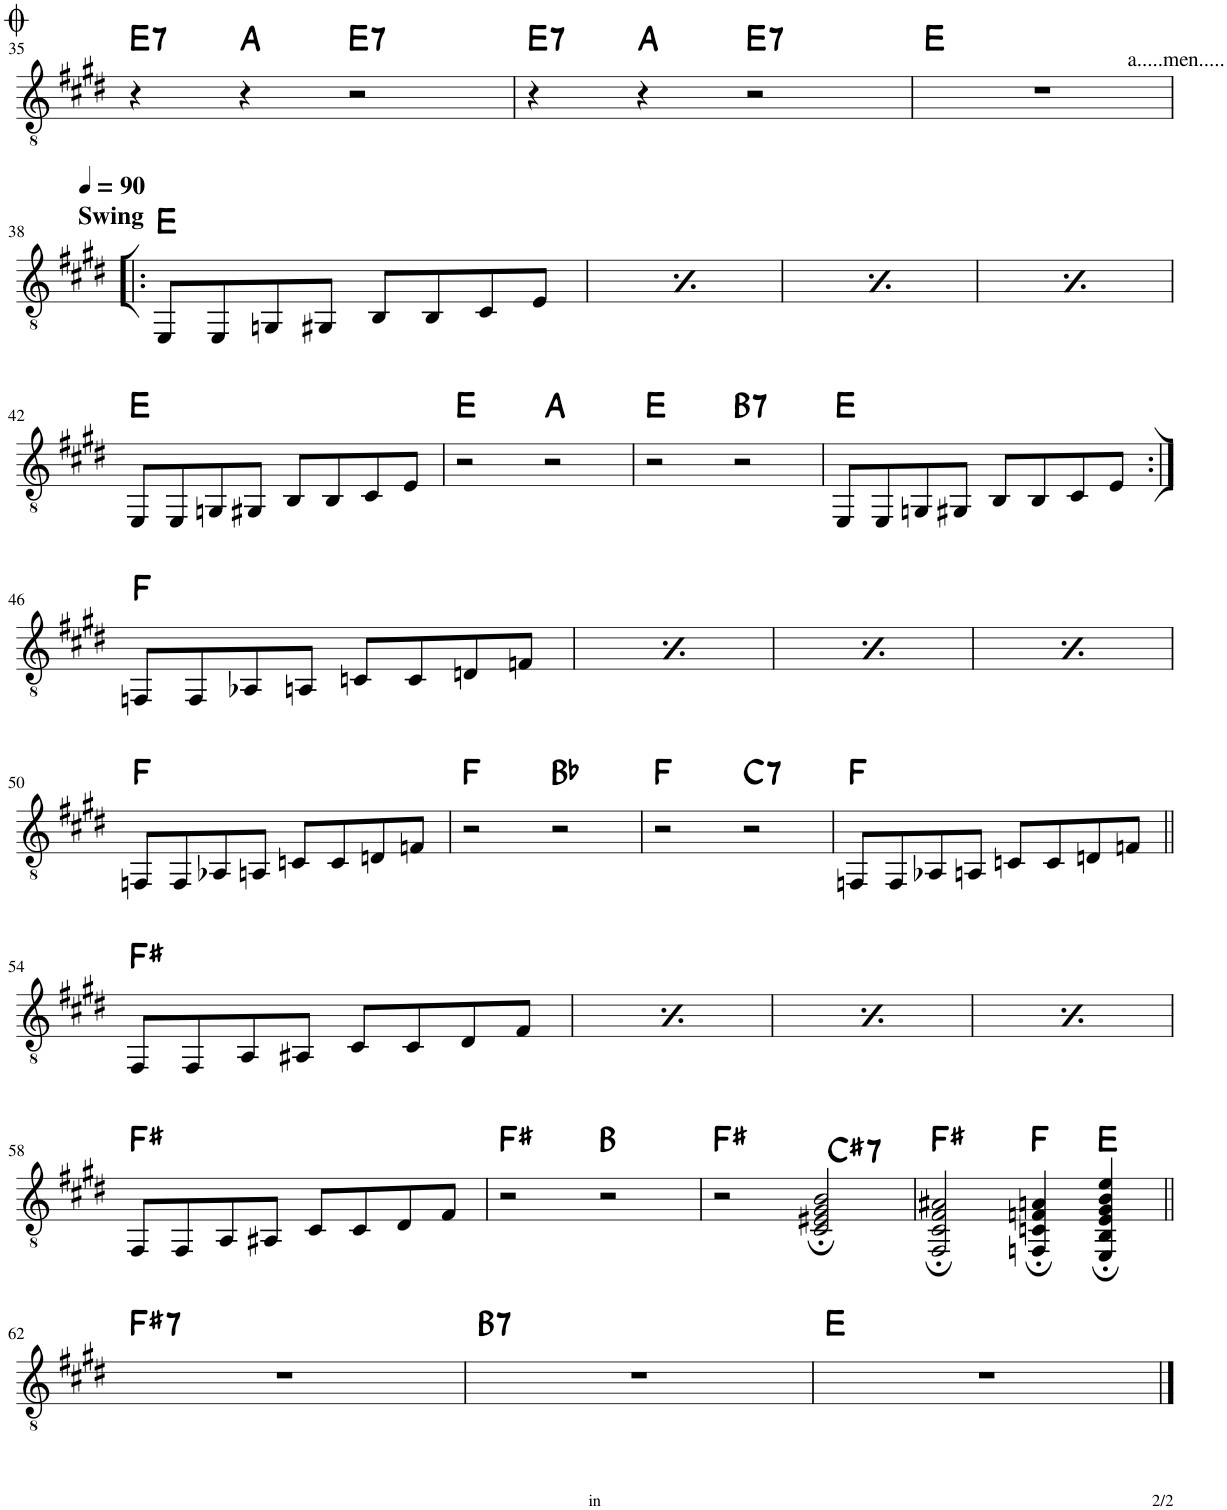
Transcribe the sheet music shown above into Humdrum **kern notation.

**kern	**harte
*part1	*part1
*staff1	*
*I"Classical Guitar	*
*I'Guit.	*
!!LO:PB:g=z
*clefGv2	*
*k[f#c#g#d#]	*
*M4/4	*
=35	=35
!	!LO:H:kt=7
4r	E:7
4r	A:maj
!	!LO:H:kt=7
2r	E:7
=36	=36
!	!LO:H:kt=7
4r	E:7
4r	A:maj
!	!LO:H:kt=7
2r	E:7
=37	=37
!LO:TX:a:t=a.....men.....	!
1r	E:maj
!!LO:LB:g=z
=38!|:	=38!|:
*MM90	*
!LO:TX:a:B:t=Swing	!
8EE/L	E:maj
8EE/	.
8GGn/	.
8GG#X/J	.
8BB/L	.
8BB/	.
8C#/	.
8E/J	.
=39	=39
*MM90	*
!LO:TX:a:B:t=Swing	!
8EE/L	E:maj
8EE/	.
8GGn/	.
8GG#X/J	.
8BB/L	.
8BB/	.
8C#/	.
8E/J	.
=40	=40
*MM90	*
!LO:TX:a:B:t=Swing	!
8EE/L	E:maj
8EE/	.
8GGn/	.
8GG#X/J	.
8BB/L	.
8BB/	.
8C#/	.
8E/J	.
=41	=41
*MM90	*
!LO:TX:a:B:t=Swing	!
8EE/L	E:maj
8EE/	.
8GGn/	.
8GG#X/J	.
8BB/L	.
8BB/	.
8C#/	.
8E/J	.
!!LO:LB:g=z
=42	=42
8EE/L	E:maj
8EE/	.
8GGn/	.
8GG#X/J	.
8BB/L	.
8BB/	.
8C#/	.
8E/J	.
=43	=43
2r	E:maj
2r	A:maj
=44	=44
2r	E:maj
!	!LO:H:kt=7
2r	B:7
=45	=45
8EE/L	E:maj
8EE/	.
8GGn/	.
8GG#X/J	.
8BB/L	.
8BB/	.
8C#/	.
8E/J	.
!!LO:LB:g=z
=46:|!	=46:|!
8FFn/L	F:maj
8FF/	.
8AA-X/	.
8AAn/J	.
8Cn/L	.
8C/	.
8Dn/	.
8Fn/J	.
=47	=47
8FFn/L	F:maj
8FF/	.
8AA-X/	.
8AAn/J	.
8Cn/L	.
8C/	.
8Dn/	.
8Fn/J	.
=48	=48
8FFn/L	F:maj
8FF/	.
8AA-X/	.
8AAn/J	.
8Cn/L	.
8C/	.
8Dn/	.
8Fn/J	.
=49	=49
8FFn/L	F:maj
8FF/	.
8AA-X/	.
8AAn/J	.
8Cn/L	.
8C/	.
8Dn/	.
8Fn/J	.
!!LO:LB:g=z
=50	=50
8FFn/L	F:maj
8FF/	.
8AA-X/	.
8AAn/J	.
8Cn/L	.
8C/	.
8Dn/	.
8Fn/J	.
=51	=51
2r	F:maj
2r	Bb:maj
=52	=52
2r	F:maj
!	!LO:H:kt=7
2r	C:7
=53	=53
8FFn/L	F:maj
8FF/	.
8AA-X/	.
8AAn/J	.
8Cn/L	.
8C/	.
8Dn/	.
8Fn/J	.
!!LO:LB:g=z
=54||	=54||
8FF#/L	F#:maj
8FF#/	.
8AA/	.
8AA#X/J	.
8C#/L	.
8C#/	.
8D#/	.
8F#/J	.
=55	=55
8FF#/L	F#:maj
8FF#/	.
8AA/	.
8AA#X/J	.
8C#/L	.
8C#/	.
8D#/	.
8F#/J	.
=56	=56
8FF#/L	F#:maj
8FF#/	.
8AA/	.
8AA#X/J	.
8C#/L	.
8C#/	.
8D#/	.
8F#/J	.
=57	=57
8FF#/L	F#:maj
8FF#/	.
8AA/	.
8AA#X/J	.
8C#/L	.
8C#/	.
8D#/	.
8F#/J	.
!!LO:LB:g=z
=58	=58
8FF#/L	F#:maj
8FF#/	.
8AA/	.
8AA#X/J	.
8C#/L	.
8C#/	.
8D#/	.
8F#/J	.
=59	=59
2r	F#:maj
2r	B:maj
=60	=60
2r	F#:maj
!	!LO:H:kt=7
2C#/; 2E#X/; 2G#/; 2B/;	C#:7
=61	=61
2FF#/; 2C#/; 2F#/; 2A#X/;	F#:maj
4FFn/; 4Cn/; 4Fn/; 4An/;	F:maj
4EE/; 4BB/; 4E/; 4G#/; 4B/; 4e/;	E:maj
!!LO:LB:g=z
=62||	=62||
!	!LO:H:kt=7
1r	F#:7
=63	=63
!	!LO:H:kt=7
1r	B:7
=64	=64
1r	E:maj
==	==
*-	*-
